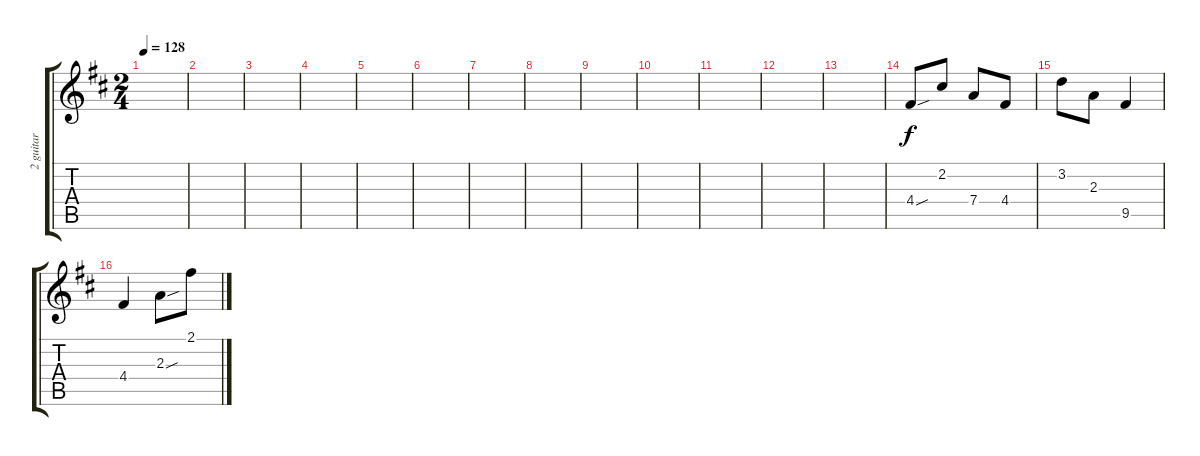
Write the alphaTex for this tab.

\track ("2 guitar" "2 guitar") {instrument electricguitarjazz}
\staff {score tabs}
\tuning (E4 B3 G3 D3 A2 E2) {hide}
\ts (2 4)
\tempo 128
\clef g2
\ks d
|
|
|
|
|
|
|
|
|
|
|
|
|
4.4{sou}.8 2.2.8 7.4.8 4.4.8 |
3.2.8 2.3.8 9.5.4 |
4.4.4 2.3{sou}.8 2.1.8
